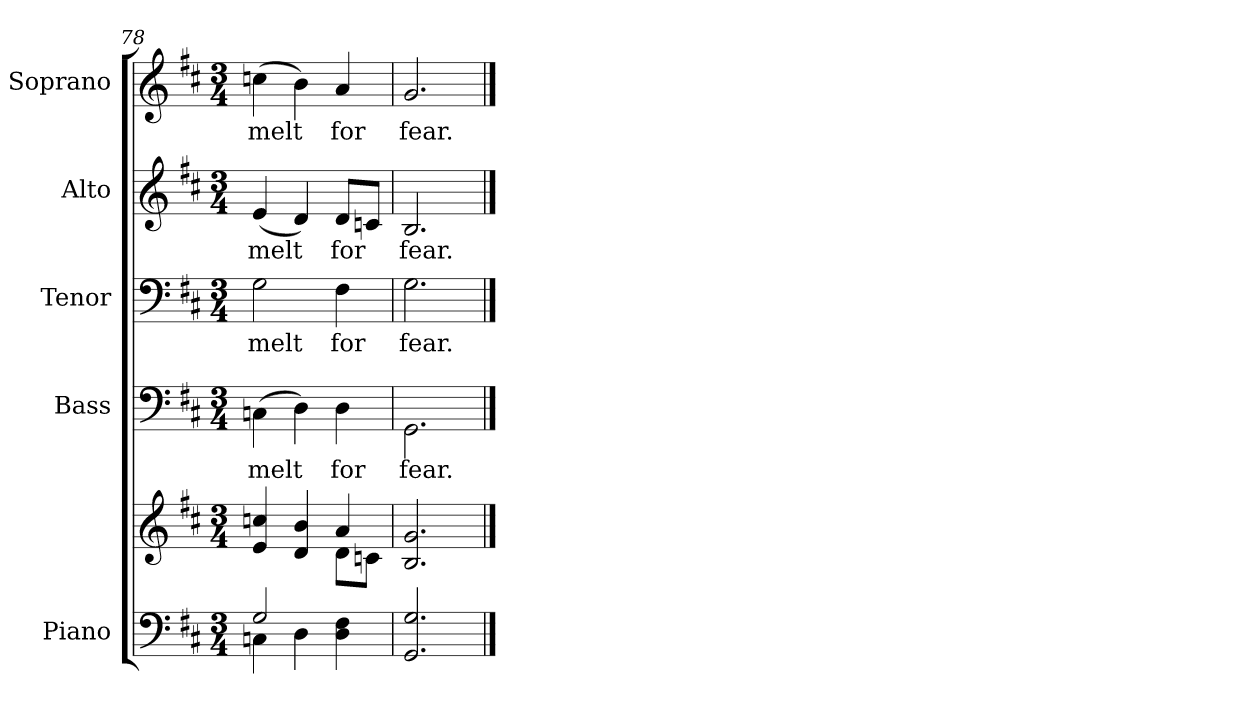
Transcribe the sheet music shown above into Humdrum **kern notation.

**kern	**kern	**kern	**text	**kern	**text	**kern	**text	**kern	**text
*part5	*part5	*part4	*part4	*part3	*part3	*part2	*part2	*part1	*part1
*staff6	*staff5	*staff4	*staff4	*staff3	*staff3	*staff2	*staff2	*staff1	*staff1
*I"Piano	*	*I"Bass	*	*I"Tenor	*	*I"Alto	*	*I"Soprano	*
*I'Pno.	*	*I'B.	*	*I'T.	*	*I'A.	*	*I'S.	*
!!LO:PB:g=z
*clefF4	*clefG2	*clefF4	*	*clefF4	*	*clefG2	*	*clefG2	*
*k[f#c#]	*k[f#c#]	*k[f#c#]	*	*k[f#c#]	*	*k[f#c#]	*	*k[f#c#]	*
*D:	*D:	*D:	*	*D:	*	*D:	*	*D:	*
*M3/4	*M3/4	*M3/4	*	*M3/4	*	*M3/4	*	*M3/4	*
=78	=78	=78	=78	=78	=78	=78	=78	=78	=78
*^	*^	*	*	*	*	*	*	*	*
!	!	!	!	!	!LO:LY:b:color=#000000	!	!	!	!	!	!
!	!	!	!	!	!	!	!LO:LY:b:color=#000000	!	!	!	!
!	!	!	!	!	!	!	!	!	!LO:LY:b:color=#000000	!	!
!	!	!	!	!	!	!	!	!	!	!	!LO:LY:b:color=#000000
2Gi/	4Cni\	4ei/ 4ccni	2ryy	(4Cni\	melt	2Gi\	melt	(4ei/	melt	(4ccni\	melt
.	4Di\	4di/ 4bi	.	4Di\)	.	.	.	4di/)	.	4bi\)	.
!	!	!	!	!	!LO:LY:b:color=#000000	!	!	!	!	!	!
!	!	!	!	!	!	!	!LO:LY:b:color=#000000	!	!	!	!
!	!	!	!	!	!	!	!	!	!LO:LY:b:color=#000000	!	!
!	!	!	!	!	!	!	!	!	!	!	!LO:LY:b:color=#000000
4Di\ 4F#i	4ryy	4ai/	8di\L	4Di\	for	4F#i\	for	8di/L	for	4ai/	for
.	.	.	8cni\J	.	.	.	.	8cni/J	.	.	.
*v	*v	*	*	*	*	*	*	*	*	*	*
*	*v	*v	*	*	*	*	*	*	*	*
=79	=79	=79	=79	=79	=79	=79	=79	=79	=79
*	*^	*	*	*	*	*	*	*	*
!	!	!	!	!LO:LY:b:color=#000000	!	!	!	!	!	!
*	*v	*v	*	*	*	*	*	*	*	*
*	*^	*	*	*	*	*	*	*	*
!	!	!	!	!	!	!LO:LY:b:color=#000000	!	!	!	!
*	*v	*v	*	*	*	*	*	*	*	*
*	*^	*	*	*	*	*	*	*	*
!	!	!	!	!	!	!	!	!LO:LY:b:color=#000000	!	!
*	*v	*v	*	*	*	*	*	*	*	*
*	*^	*	*	*	*	*	*	*	*
!	!	!	!	!	!	!	!	!	!	!LO:LY:b:color=#000000
*	*v	*v	*	*	*	*	*	*	*	*
2.GGi/ 2.Gi	2.Bi/ 2.gi	2.GGi\	fear.	2.Gi\	fear.	2.Bi/	fear.	2.gi/	fear.
==	==	==	==	==	==	==	==	==	==
*-	*-	*-	*-	*-	*-	*-	*-	*-	*-
